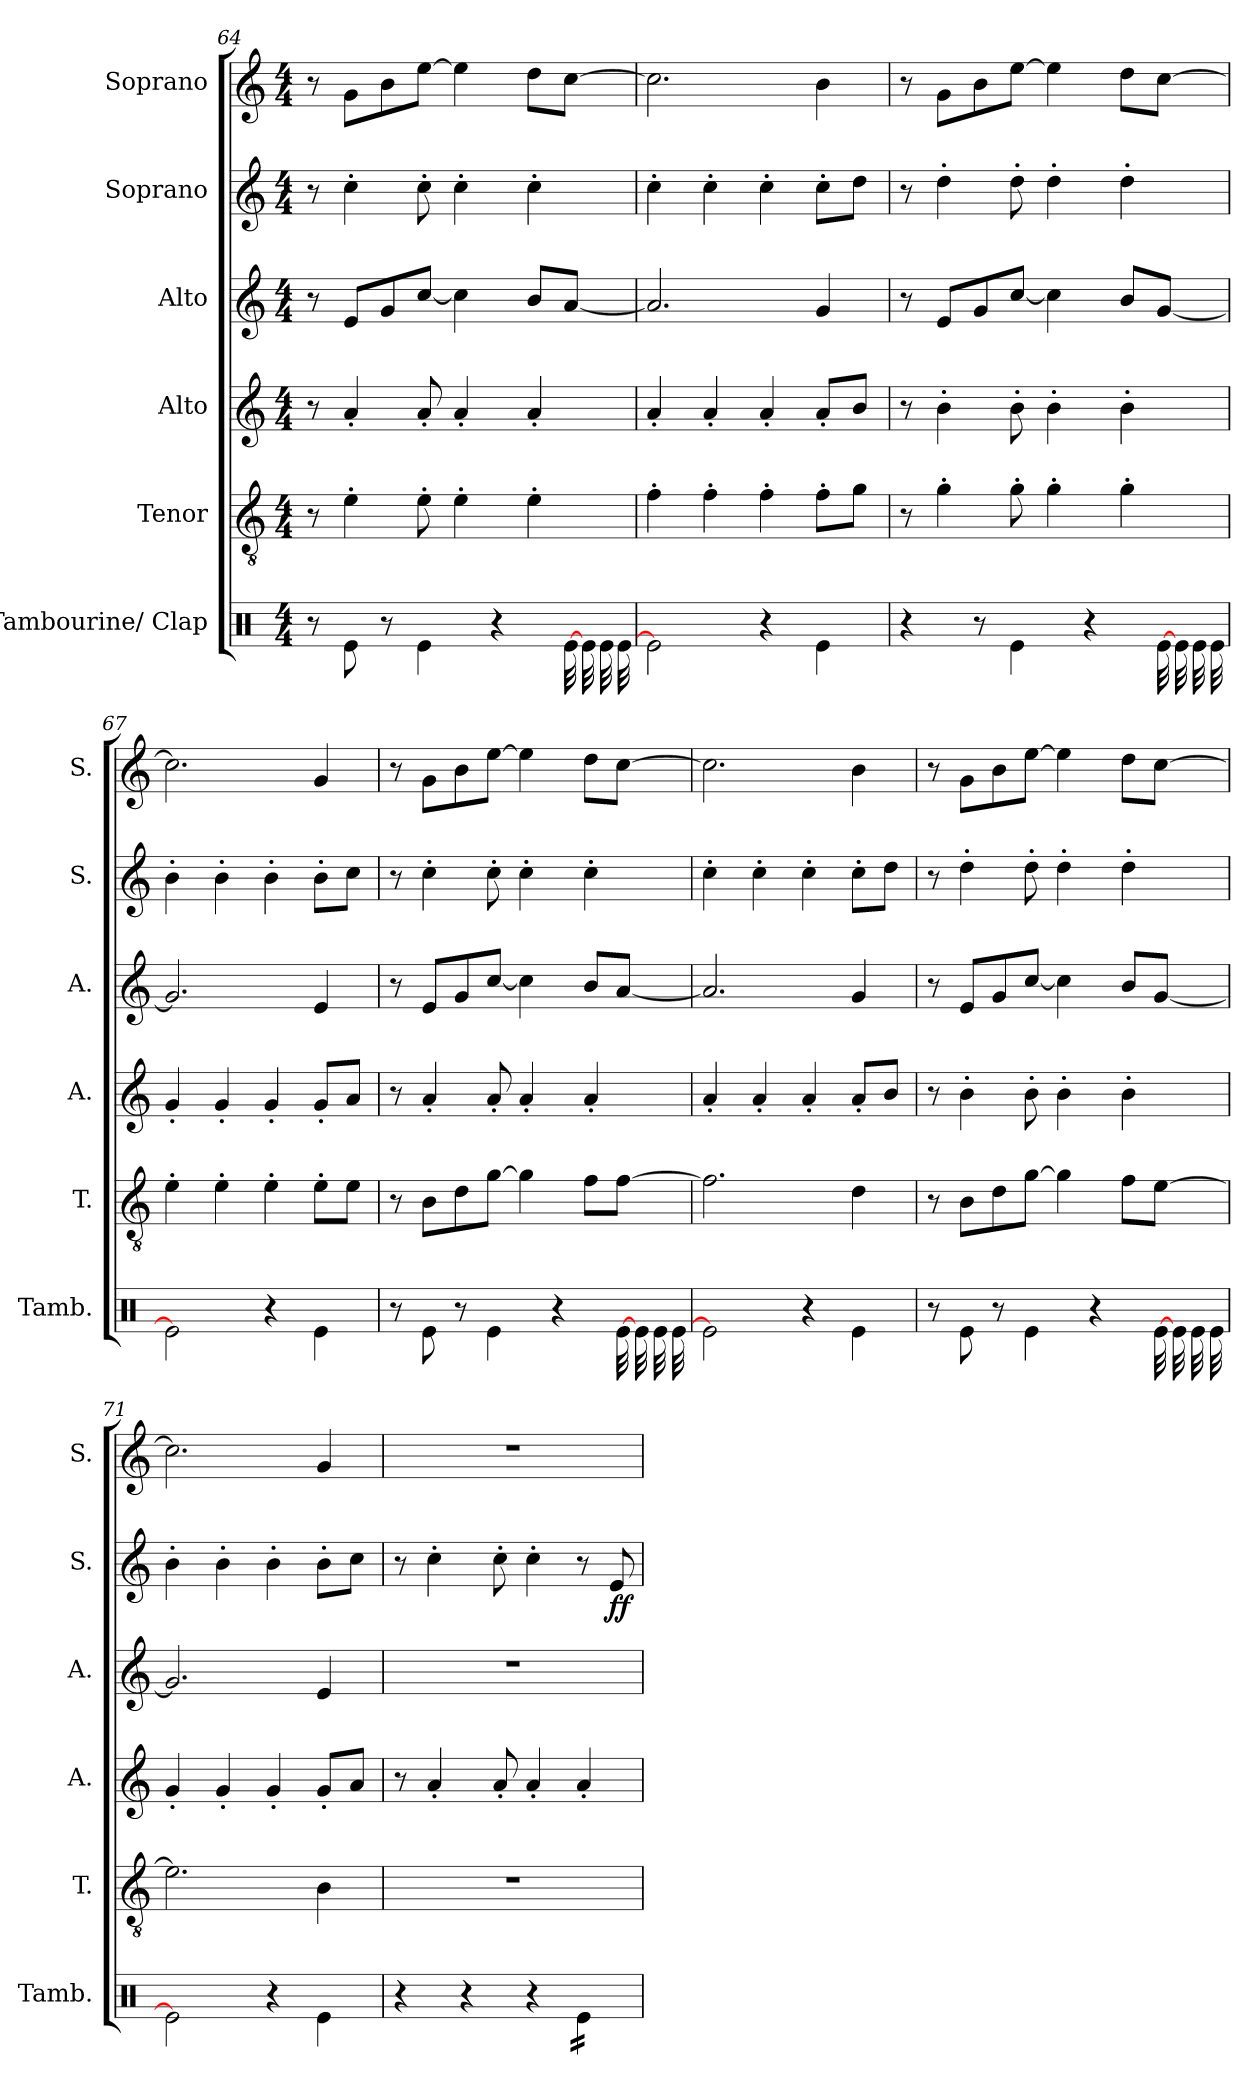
**kern	**kern	**kern	**kern	**kern	**dynam	**kern
*part6	*part5	*part4	*part3	*part2	*part2	*part1
*staff6	*staff5	*staff4	*staff3	*staff2	*staff2	*staff1
*I"Tambourine/ Clap	*I"Tenor	*I"Alto	*I"Alto	*I"Soprano	*	*I"Soprano
*I'Tamb.	*I'T.	*I'A.	*I'A.	*I'S.	*	*I'S.
*clefX	*clefGv2	*clefG2	*clefG2	*clefG2	*	*clefG2
*k[]	*k[]	*k[]	*k[]	*k[]	*	*k[]
*M4/4	*M4/4	*M4/4	*M4/4	*M4/4	*	*M4/4
=64	=64	=64	=64	=64	=64	=64
8r	8r	8r	8r	8r	.	8r
8Re\	4e'\	4a'/	8e/L	4cc'\	.	8g\L
8r	.	.	8g/	.	.	8b\
4Re\	8e'\	8a'/	[8cc/J	8cc'\	.	[8ee\J
.	4e'\	4a'/	4cc\]	4cc'\	.	4ee\]
4r	.	.	.	.	.	.
.	4e'\	4a'/	8b/L	4cc'\	.	8dd\L
*tremolo	*	*	*	*	*	*
[32Re\	.	.	[8a/J	.	.	[8cc\J
32Re\	.	.	.	.	.	.
32Re\	.	.	.	.	.	.
32Re\	.	.	.	.	.	.
*Xtremolo	*	*	*	*	*	*
=65	=65	=65	=65	=65	=65	=65
2Re\]	4f'\	4a'/	2.a/]	4cc'\	.	2.cc\]
.	4f'\	4a'/	.	4cc'\	.	.
4r	4f'\	4a'/	.	4cc'\	.	.
4Re\	8f'\L	8a'/L	4g/	8cc'\L	.	4b\
.	8g\J	8b/J	.	8dd\J	.	.
=66	=66	=66	=66	=66	=66	=66
4r	8r	8r	8r	8r	.	8r
.	4g'\	4b'\	8e/L	4dd'\	.	8g\L
8r	.	.	8g/	.	.	8b\
4Re\	8g'\	8b'\	[8cc/J	8dd'\	.	[8ee\J
.	4g'\	4b'\	4cc\]	4dd'\	.	4ee\]
4r	.	.	.	.	.	.
.	4g'\	4b'\	8b/L	4dd'\	.	8dd\L
*tremolo	*	*	*	*	*	*
[32Re\	.	.	[8g/J	.	.	[8cc\J
32Re\	.	.	.	.	.	.
32Re\	.	.	.	.	.	.
32Re\	.	.	.	.	.	.
*Xtremolo	*	*	*	*	*	*
=67	=67	=67	=67	=67	=67	=67
2Re\]	4e'\	4g'/	2.g/]	4b'\	.	2.cc\]
.	4e'\	4g'/	.	4b'\	.	.
4r	4e'\	4g'/	.	4b'\	.	.
4Re\	8e'\L	8g'/L	4e/	8b'\L	.	4g/
.	8e\J	8a/J	.	8cc\J	.	.
!!LO:PB:g=z
=68	=68	=68	=68	=68	=68	=68
8r	8r	8r	8r	8r	.	8r
8Re\	8B\L	4a'/	8e/L	4cc'\	.	8g\L
8r	8d\	.	8g/	.	.	8b\
4Re\	[8g\J	8a'/	[8cc/J	8cc'\	.	[8ee\J
.	4g\]	4a'/	4cc\]	4cc'\	.	4ee\]
4r	.	.	.	.	.	.
.	8f\L	4a'/	8b/L	4cc'\	.	8dd\L
*tremolo	*	*	*	*	*	*
[32Re\	[8f\J	.	[8a/J	.	.	[8cc\J
32Re\	.	.	.	.	.	.
32Re\	.	.	.	.	.	.
32Re\	.	.	.	.	.	.
*Xtremolo	*	*	*	*	*	*
=69	=69	=69	=69	=69	=69	=69
2Re\]	2.f\]	4a'/	2.a/]	4cc'\	.	2.cc\]
.	.	4a'/	.	4cc'\	.	.
4r	.	4a'/	.	4cc'\	.	.
4Re\	4d\	8a'/L	4g/	8cc'\L	.	4b\
.	.	8b/J	.	8dd\J	.	.
=70	=70	=70	=70	=70	=70	=70
8r	8r	8r	8r	8r	.	8r
8Re\	8B\L	4b'\	8e/L	4dd'\	.	8g\L
8r	8d\	.	8g/	.	.	8b\
4Re\	[8g\J	8b'\	[8cc/J	8dd'\	.	[8ee\J
.	4g\]	4b'\	4cc\]	4dd'\	.	4ee\]
4r	.	.	.	.	.	.
.	8f\L	4b'\	8b/L	4dd'\	.	8dd\L
*tremolo	*	*	*	*	*	*
[32Re\	[8e\J	.	[8g/J	.	.	[8cc\J
32Re\	.	.	.	.	.	.
32Re\	.	.	.	.	.	.
32Re\	.	.	.	.	.	.
*Xtremolo	*	*	*	*	*	*
=71	=71	=71	=71	=71	=71	=71
2Re\]	2.e\]	4g'/	2.g/]	4b'\	.	2.cc\]
.	.	4g'/	.	4b'\	.	.
4r	.	4g'/	.	4b'\	.	.
4Re\	4B\	8g'/L	4e/	8b'\L	.	4g/
.	.	8a/J	.	8cc\J	.	.
=72	=72	=72	=72	=72	=72	=72
4r	1r	8r	1r	8r	.	1r
.	.	4a'/	.	4cc'\	.	.
4r	.	.	.	.	.	.
.	.	8a'/	.	8cc'\	.	.
4r	.	4a'/	.	4cc'\	.	.
*tremolo	*	*	*	*	*	*
16Re\LL	.	4a'/	.	8r	.	.
16Re\	.	.	.	.	.	.
!	!	!	!	!	!LO:DY:b	!
16Re\	.	.	.	8e/	ff	.
16Re\JJ	.	.	.	.	.	.
*Xtremolo	*	*	*	*	*	*
=	=	=	=	=	=	=
*-	*-	*-	*-	*-	*-	*-
